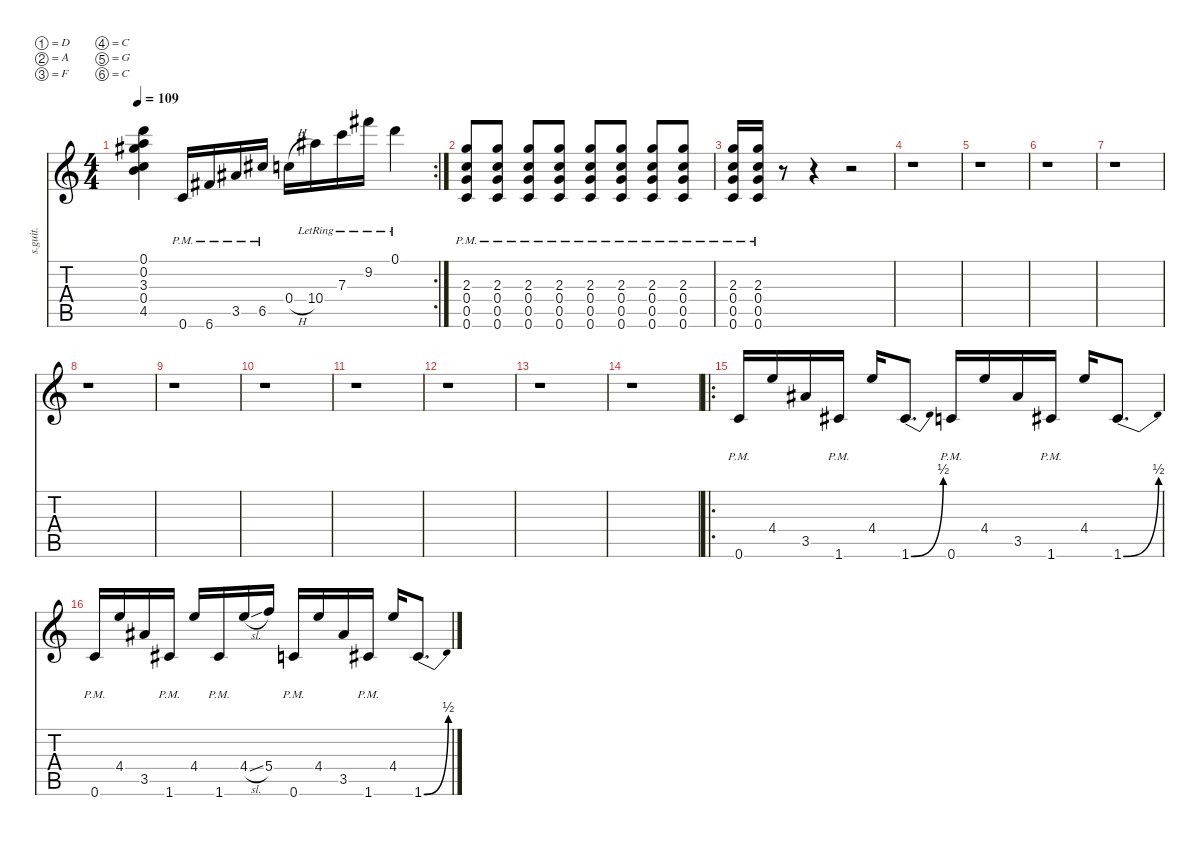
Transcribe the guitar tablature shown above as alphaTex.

\defaultSystemsLayout 4
\hideDynamics
\bracketExtendMode nobrackets
\track ("Octaver effect gt1" "s.guit.") {instrument distortionguitar}
\staff {score tabs}
\tuning (D5 A4 F4 C4 G3 C3)
\rc 2
\ts (4 4)
\tempo 109
\clef g2
\ks c
(3.3{acc #} 0.4 4.5 0.2 0.1).4{lyrics (0 "") lyrics (1 "") lyrics (2 "") lyrics (3 "") lyrics (4 "") dy mf} 0.6{pm}.16{lyrics (0 "") lyrics (1 "") lyrics (2 "") lyrics (3 "") lyrics (4 "")} 6.6{pm acc #}.16{lyrics (0 "") lyrics (1 "") lyrics (2 "") lyrics (3 "") lyrics (4 "")} 3.5{pm acc #}.16{lyrics (0 "") lyrics (1 "") lyrics (2 "") lyrics (3 "") lyrics (4 "")} 6.5{pm acc #}.16{lyrics (0 "") lyrics (1 "") lyrics (2 "") lyrics (3 "") lyrics (4 "")} 0.4{h}.16{lyrics (0 "") lyrics (1 "") lyrics (2 "") lyrics (3 "") lyrics (4 "")} 10.4{lr acc #}.16{lyrics (0 "") lyrics (1 "") lyrics (2 "") lyrics (3 "") lyrics (4 "")} 7.3{lr}.16{lyrics (0 "") lyrics (1 "") lyrics (2 "") lyrics (3 "") lyrics (4 "")} 9.2{lr acc #}.16{lyrics (0 "") lyrics (1 "") lyrics (2 "") lyrics (3 "") lyrics (4 "")} 0.1{lr}.4{lyrics (0 "") lyrics (1 "") lyrics (2 "") lyrics (3 "") lyrics (4 "")} |
(0.4{pm} 0.5{pm} 0.6{pm} 2.3{pm}).8{lyrics (0 "") lyrics (1 "") lyrics (2 "") lyrics (3 "") lyrics (4 "")} (0.4{pm} 0.5{pm} 0.6{pm} 2.3{pm}).8{lyrics (0 "") lyrics (1 "") lyrics (2 "") lyrics (3 "") lyrics (4 "")} (0.4{pm} 0.5{pm} 0.6{pm} 2.3{pm}).8{lyrics (0 "") lyrics (1 "") lyrics (2 "") lyrics (3 "") lyrics (4 "")} (0.4{pm} 0.5{pm} 0.6{pm} 2.3{pm}).8{lyrics (0 "") lyrics (1 "") lyrics (2 "") lyrics (3 "") lyrics (4 "")} (0.4{pm} 0.5{pm} 0.6{pm} 2.3{pm}).8{lyrics (0 "") lyrics (1 "") lyrics (2 "") lyrics (3 "") lyrics (4 "")} (0.4{pm} 0.5{pm} 0.6{pm} 2.3{pm}).8{lyrics (0 "") lyrics (1 "") lyrics (2 "") lyrics (3 "") lyrics (4 "")} (0.4{pm} 0.5{pm} 0.6{pm} 2.3{pm}).8{lyrics (0 "") lyrics (1 "") lyrics (2 "") lyrics (3 "") lyrics (4 "")} (0.4{pm} 0.5{pm} 0.6{pm} 2.3{pm}).8{lyrics (0 "") lyrics (1 "") lyrics (2 "") lyrics (3 "") lyrics (4 "")} |
(0.4{pm} 0.5{pm} 0.6{pm} 2.3{pm}).16{lyrics (0 "") lyrics (1 "") lyrics (2 "") lyrics (3 "") lyrics (4 "")} (0.4{pm} 0.5{pm} 0.6{pm} 2.3{pm}).16{lyrics (0 "") lyrics (1 "") lyrics (2 "") lyrics (3 "") lyrics (4 "")} r.8 r.4 r.2 |
r.1 |
r.1 |
r.1 |
r.1 |
r.1 |
r.1 |
r.1 |
r.1 |
r.1 |
r.1 |
r.1 |
\ro
0.6{pm}.16{lyrics (0 "") lyrics (1 "") lyrics (2 "") lyrics (3 "") lyrics (4 "")} 4.4.16{lyrics (0 "") lyrics (1 "") lyrics (2 "") lyrics (3 "") lyrics (4 "")} 3.5{acc #}.16{lyrics (0 "") lyrics (1 "") lyrics (2 "") lyrics (3 "") lyrics (4 "")} 1.6{pm acc #}.16{lyrics (0 "") lyrics (1 "") lyrics (2 "") lyrics (3 "") lyrics (4 "")} 4.4.16{lyrics (0 "") lyrics (1 "") lyrics (2 "") lyrics (3 "") lyrics (4 "")} 1.6{be (bend 0 0 60 2) acc #}.8{d lyrics (0 "") lyrics (1 "") lyrics (2 "") lyrics (3 "") lyrics (4 "")} 0.6{pm}.16{lyrics (0 "") lyrics (1 "") lyrics (2 "") lyrics (3 "") lyrics (4 "")} 4.4.16{lyrics (0 "") lyrics (1 "") lyrics (2 "") lyrics (3 "") lyrics (4 "")} 3.5{acc #}.16{lyrics (0 "") lyrics (1 "") lyrics (2 "") lyrics (3 "") lyrics (4 "")} 1.6{pm acc #}.16{lyrics (0 "") lyrics (1 "") lyrics (2 "") lyrics (3 "") lyrics (4 "")} 4.4.16{lyrics (0 "") lyrics (1 "") lyrics (2 "") lyrics (3 "") lyrics (4 "")} 1.6{be (bend 0 0 60 2) acc #}.8{d lyrics (0 "") lyrics (1 "") lyrics (2 "") lyrics (3 "") lyrics (4 "")} |
0.6{pm}.16{lyrics (0 "") lyrics (1 "") lyrics (2 "") lyrics (3 "") lyrics (4 "")} 4.4.16{lyrics (0 "") lyrics (1 "") lyrics (2 "") lyrics (3 "") lyrics (4 "")} 3.5{acc #}.16{lyrics (0 "") lyrics (1 "") lyrics (2 "") lyrics (3 "") lyrics (4 "")} 1.6{pm acc #}.16{lyrics (0 "") lyrics (1 "") lyrics (2 "") lyrics (3 "") lyrics (4 "")} 4.4.16{lyrics (0 "") lyrics (1 "") lyrics (2 "") lyrics (3 "") lyrics (4 "")} 1.6{pm acc #}.16{lyrics (0 "") lyrics (1 "") lyrics (2 "") lyrics (3 "") lyrics (4 "")} 4.4{sl}.16{lyrics (0 "") lyrics (1 "") lyrics (2 "") lyrics (3 "") lyrics (4 "")} 5.4.16{lyrics (0 "") lyrics (1 "") lyrics (2 "") lyrics (3 "") lyrics (4 "")} 0.6{pm}.16{lyrics (0 "") lyrics (1 "") lyrics (2 "") lyrics (3 "") lyrics (4 "")} 4.4.16{lyrics (0 "") lyrics (1 "") lyrics (2 "") lyrics (3 "") lyrics (4 "")} 3.5{acc #}.16{lyrics (0 "") lyrics (1 "") lyrics (2 "") lyrics (3 "") lyrics (4 "")} 1.6{pm acc #}.16{lyrics (0 "") lyrics (1 "") lyrics (2 "") lyrics (3 "") lyrics (4 "")} 4.4.16{lyrics (0 "") lyrics (1 "") lyrics (2 "") lyrics (3 "") lyrics (4 "")} 1.6{be (bend 0 0 60 2) acc #}.8{d lyrics (0 "") lyrics (1 "") lyrics (2 "") lyrics (3 "") lyrics (4 "")}
